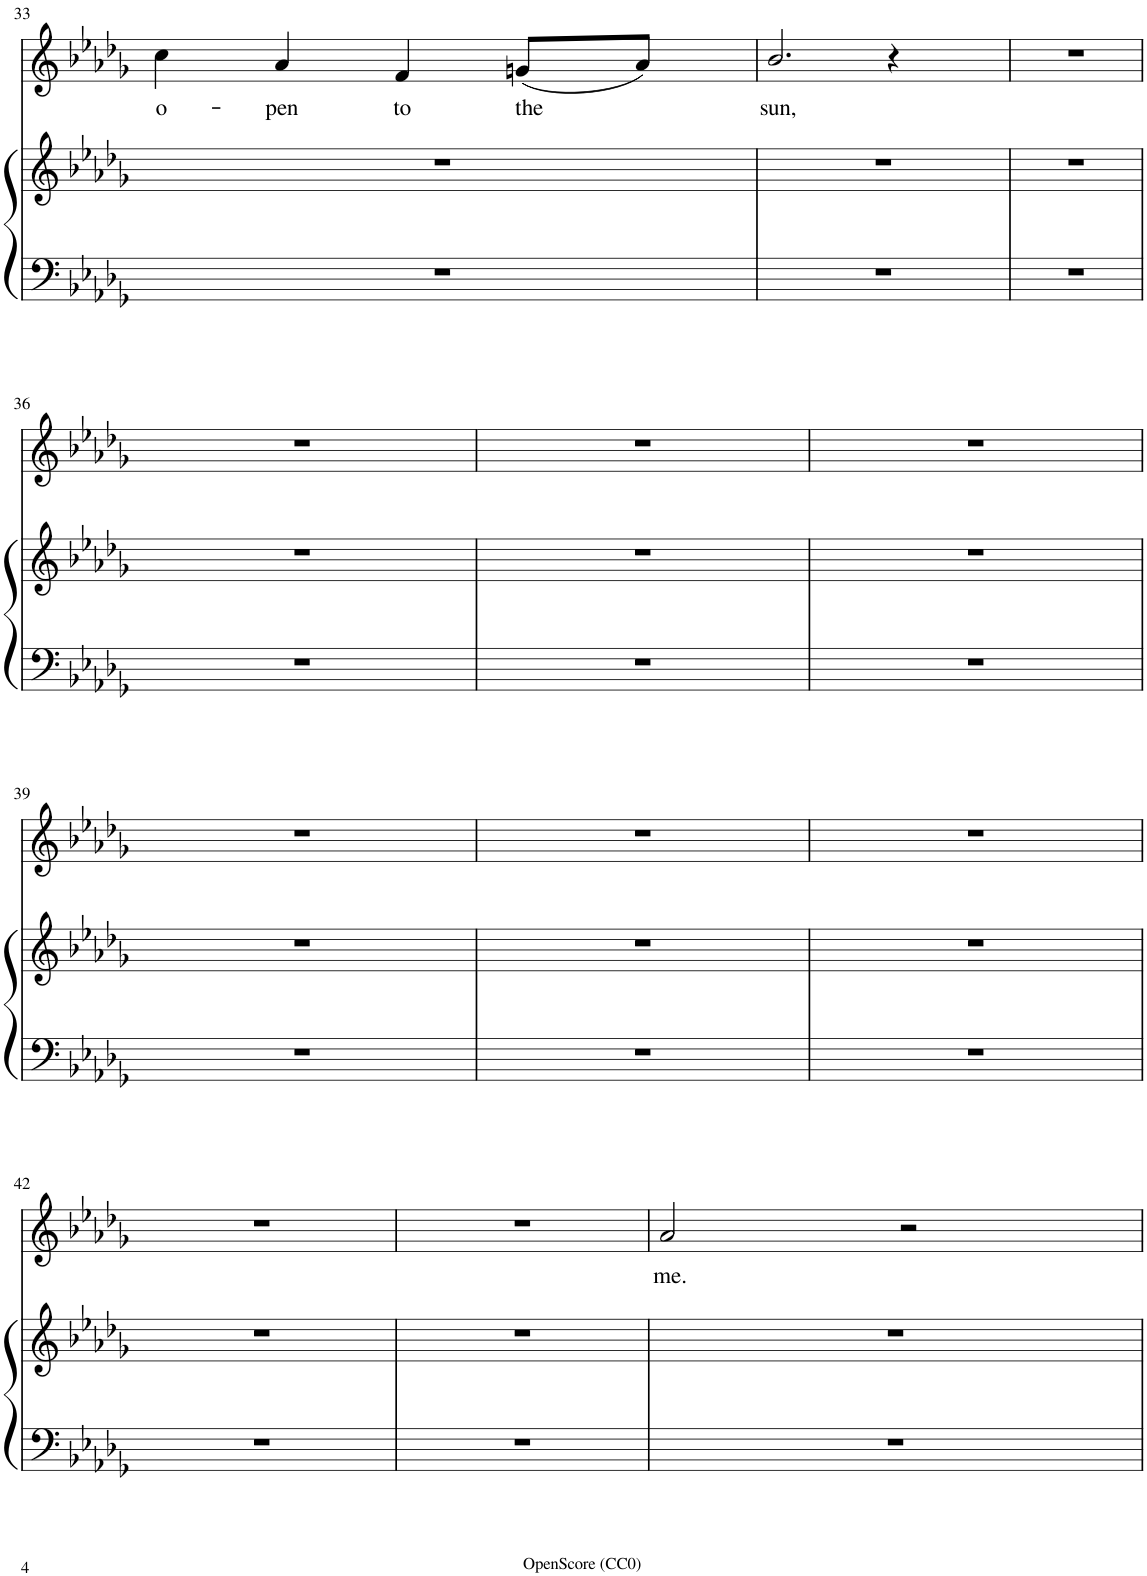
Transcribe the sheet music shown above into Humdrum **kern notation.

**kern	**kern	**kern	**text
*part2	*part2	*part1	*part1
*staff3	*staff2	*staff1	*staff1
*I"Piano	*	*I"Voice	*
*I'Pno	*	*	*
!!LO:PB:g=z
*clefF4	*clefG2	*clefG2	*
*k[b-e-a-d-g-]	*k[b-e-a-d-g-]	*k[b-e-a-d-g-]	*
*M12/8	*M12/8	*M4/4	*
*	*	*met(c)	*
=33	=33	=33	=33
!	!	!	!LO:LY:b
1.r	1.r	4cc\	o-
!	!	!	!LO:LY:b
.	.	4a-/	-pen
!	!	!	!LO:LY:b
.	.	4f/	to
!	!	!	!LO:LY:b
.	.	(8gn/L	the
.	.	8a-/J)	.
.	.	2ryy	.
=34	=34	=34	=34
!	!	!	!LO:LY:b
1.r	1.r	2.b-/	sun,
.	.	4r	.
.	.	2ryy	.
=35	=35	=35	=35
1.r	1.r	1r	.
.	.	2ryy	.
!!LO:LB:g=z
=36	=36	=36	=36
1.r	1.r	1r	.
.	.	2ryy	.
=37	=37	=37	=37
1.r	1.r	1r	.
.	.	2ryy	.
=38	=38	=38	=38
1.r	1.r	1r	.
.	.	2ryy	.
!!LO:LB:g=z
=39	=39	=39	=39
1.r	1.r	1r	.
.	.	2ryy	.
=40	=40	=40	=40
1.r	1.r	1r	.
.	.	2ryy	.
=41	=41	=41	=41
1.r	1.r	1r	.
.	.	2ryy	.
!!LO:LB:g=z
=42	=42	=42	=42
1.r	1.r	1r	.
.	.	2ryy	.
=43	=43	=43	=43
1.r	1.r	1r	.
.	.	2ryy	.
=44	=44	=44	=44
!	!	!	!LO:LY:b
1.r	1.r	2a-/	me.
.	.	2r	.
.	.	2ryy	.
=	=	=	=
*-	*-	*-	*-
